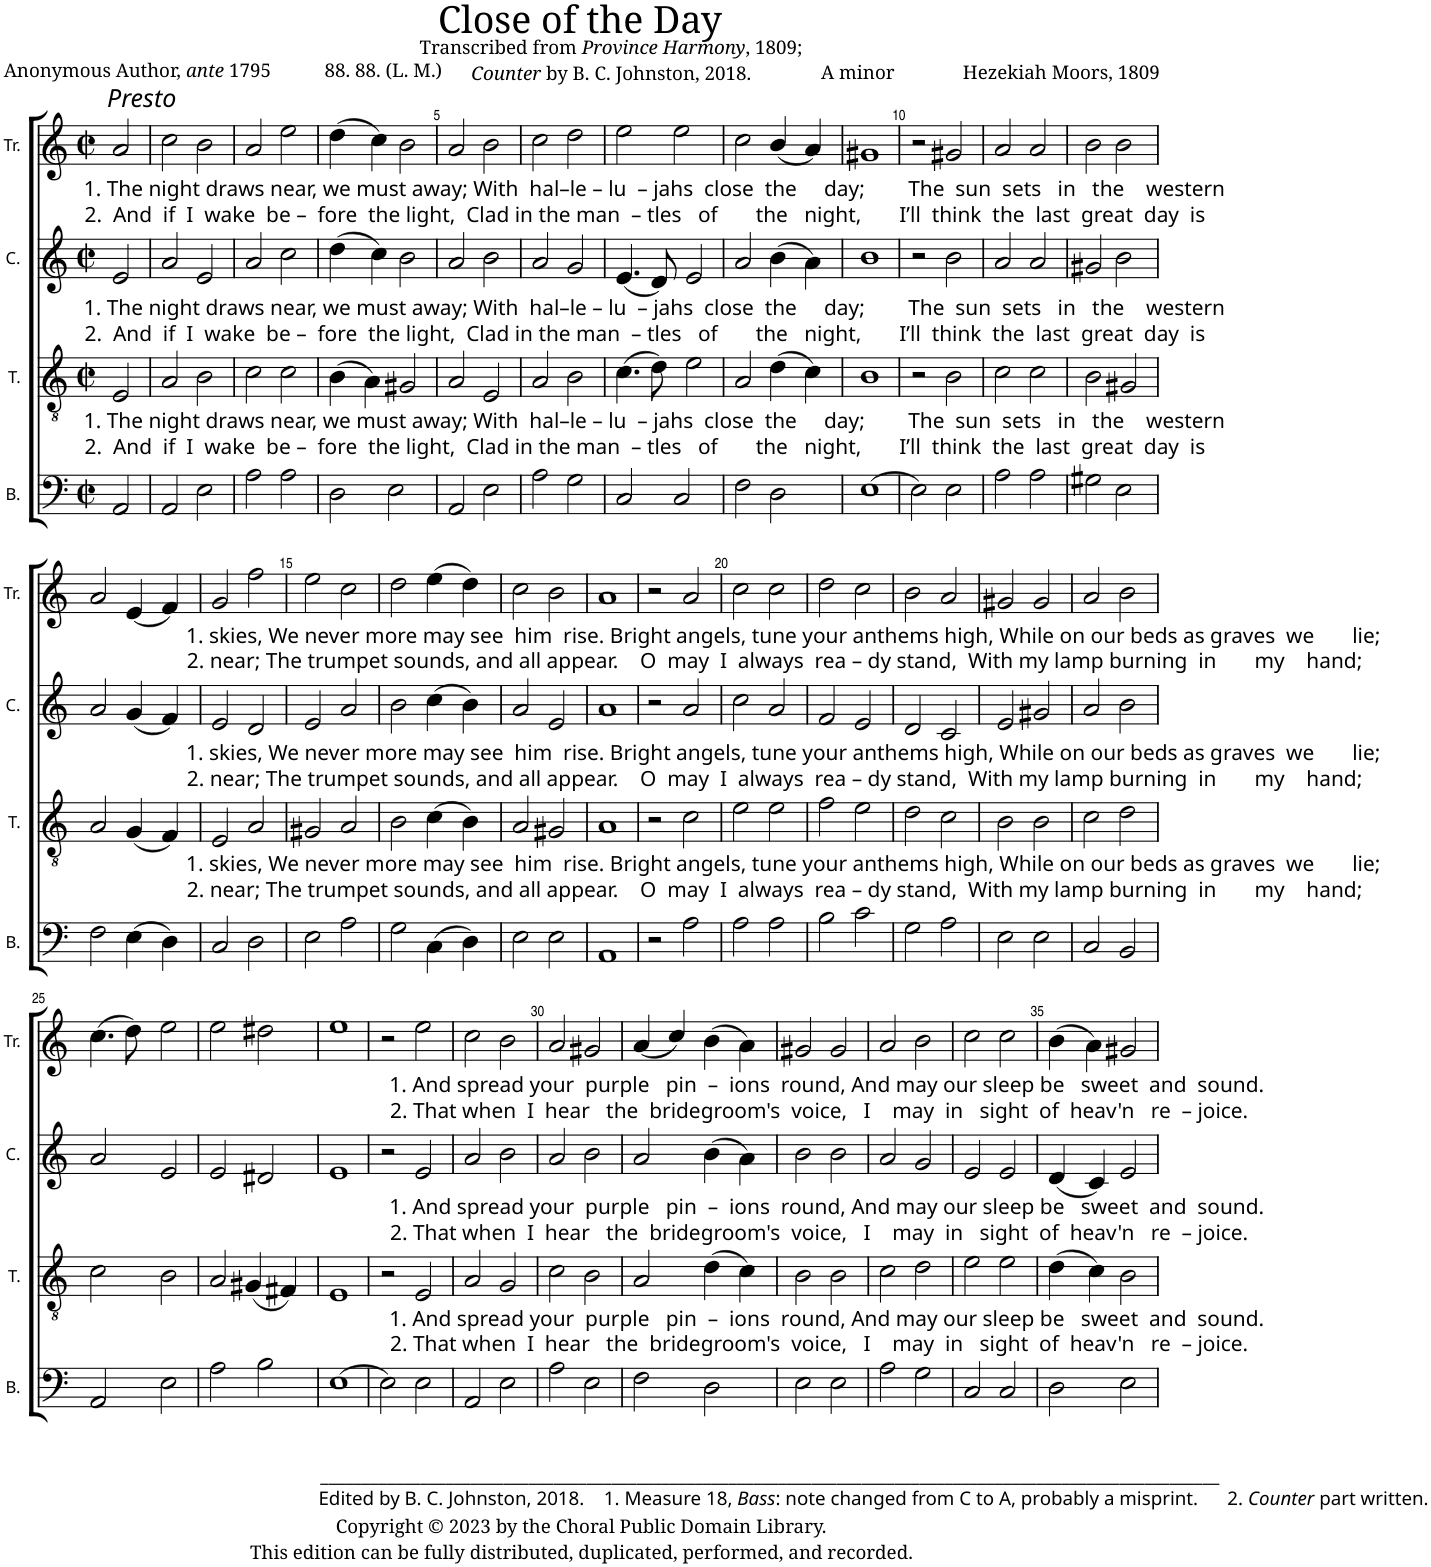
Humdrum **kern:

**kern	**kern	**kern	**kern
*part4	*part3	*part2	*part1
*staff4	*staff3	*staff2	*staff1
*I"B.	*I"T.	*I"C.	*I"Tr.
*I'B.	*I'T.	*I'C.	*I'Tr.
*clefF4	*clefGv2	*clefG2	*clefG2
*k[]	*k[]	*k[]	*k[]
*M2/2	*M2/2	*M2/2	*M2/2
*met(c|)	*met(c|)	*met(c|)	*met(c|)
=1	=1	=1	=1
!	!	!	!LO:TX:b:t=1. The night draws near, we must away; With  hal–le – lu  – jahs  close  the     day;        The  sun  sets   in   the    western
!	!	!	!LO:TX:b:t=2.  And  if  I  wake  be –  fore  the light,  Clad in the man  – tles   of       the   night,       I’ll  think  the  last  great  day  is
!	!	!	!LO:TX:a:i:t=Presto
!	!	!LO:TX:b:t=1. The night draws near, we must away; With  hal–le – lu  – jahs  close  the     day;        The  sun  sets   in   the    western	!
!	!	!LO:TX:b:t=2.  And  if  I  wake  be –  fore  the light,  Clad in the man  – tles   of       the   night,       I’ll  think  the  last  great  day  is	!
!	!LO:TX:b:t=1. The night draws near, we must away; With  hal–le – lu  – jahs  close  the     day;        The  sun  sets   in   the    western	!	!
!	!LO:TX:b:t=2.  And  if  I  wake  be –  fore  the light,  Clad in the man  – tles   of       the   night,       I’ll  think  the  last  great  day  is	!	!
2AA!/	2E!/	2e!/	2a!/
=2	=2	=2	=2
2AA!/	2A!/	2a!/	2cc!\
2E!\	2B!\	2e!/	2b!\
=3	=3	=3	=3
2A!\	2c!\	2a!/	2a!/
2A!\	2c!\	2cc!\	2ee!\
=4	=4	=4	=4
2D!\	(4B!\	(4dd!\	(4dd!\
.	4A!\)	4cc!\)	4cc!\)
2E!\	2G#X!/	2b!\	2b!\
=5	=5	=5	=5
2AA!/	2A!/	2a!/	2a!/
2E!\	2E!/	2b!\	2b!\
=6	=6	=6	=6
2A!\	2A!/	2a!/	2cc!\
2G!\	2B!\	2g!/	2dd!\
=7	=7	=7	=7
2C!/	(4.c!\	(4.e!/	2ee!\
.	8d!\)	8d!/)	.
2C!/	2e!\	2e!/	2ee!\
=8	=8	=8	=8
2F!\	2A!/	2a!/	2cc!\
2D!\	(4d!\	(4b!\	(4b!/
.	4c!\)	4a!\)	4a!/)
=9	=9	=9	=9
[1E!	1B!	1b!	1g#X!
=10	=10	=10	=10
2E!\]	2r	2r	2r
2E!\	2B!\	2b!\	2g#X!/
=11	=11	=11	=11
2A!\	2c!\	2a!/	2a!/
2A!\	2c!\	2a!/	2a!/
=12	=12	=12	=12
2G#X!\	2B!\	2g#X!/	2b!\
2E!\	2G#X!/	2b!\	2b!\
!!LO:LB:g=z
=13	=13	=13	=13
2F!\	2A!/	2a!/	2a!/
(4E!\	(4G!/	(4g!/	(4e!/
4D!\)	4F!/)	4f!/)	4f!/)
=14	=14	=14	=14
!	!	!	!LO:TX:b:t=1. skies, We never more may see  him  rise. Bright angels, tune your anthems high, While on our beds as graves  we       lie;
!	!	!	!LO:TX:b:t=2. near; The trumpet sounds, and all appear.    O&nbsp; may  I  always  rea – dy stand,  With my lamp burning  in       my    hand;
!	!	!LO:TX:b:t=1. skies, We never more may see  him  rise. Bright angels, tune your anthems high, While on our beds as graves  we       lie;	!
!	!	!LO:TX:b:t=2. near; The trumpet sounds, and all appear.    O&nbsp; may  I  always  rea – dy stand,  With my lamp burning  in       my    hand;	!
!	!LO:TX:b:t=1. skies, We never more may see  him  rise. Bright angels, tune your anthems high, While on our beds as graves  we       lie;	!	!
!	!LO:TX:b:t=2. near; The trumpet sounds, and all appear.    O&nbsp; may  I  always  rea – dy stand,  With my lamp burning  in       my    hand;	!	!
2C!/	2E!/	2e!/	2g!/
2D!\	2A!/	2d!/	2ff!\
=15	=15	=15	=15
2E!\	2G#X!/	2e!/	2ee!\
2A!\	2A!/	2a!/	2cc!\
=16	=16	=16	=16
2G!\	2B!\	2b!\	2dd!\
(4C!\	(4c!\	(4cc!\	(4ee!\
4D!\)	4B!\)	4b!\)	4dd!\)
=17	=17	=17	=17
2E!\	2A!/	2a!/	2cc!\
2E!\	2G#X!/	2e!/	2b!\
=18	=18	=18	=18
1AA!	1A!	1a!	1a!
=19	=19	=19	=19
2r	2r	2r	2r
2A!\	2c!\	2a!/	2a!/
=20	=20	=20	=20
2A!\	2e!\	2cc!\	2cc!\
2A!\	2e!\	2a!/	2cc!\
=21	=21	=21	=21
2B!\	2f!\	2f!/	2dd!\
2c!\	2e!\	2e!/	2cc!\
=22	=22	=22	=22
2G!\	2d!\	2d!/	2b!\
2A!\	2c!\	2c!/	2a!/
=23	=23	=23	=23
2E!\	2B!\	2e!/	2g#X!/
2E!\	2B!\	2g#X!/	2g#!/
=24	=24	=24	=24
2C!/	2c!\	2a!/	2a!/
2BB!/	2d!\	2b!\	2b!\
!!LO:LB:g=z
=25	=25	=25	=25
2AA!/	2c!\	2a!/	(4.cc!\
.	.	.	8dd!\)
2E!\	2B!\	2e!/	2ee!\
=26	=26	=26	=26
2A!\	2A!/	2e!/	2ee!\
2B!\	(4G#X!/	2d#X!/	2dd#X!\
.	4F#X!/)	.	.
=27	=27	=27	=27
[1E!	1E!	1e!	1ee!
=28	=28	=28	=28
!LO:TX:b:t=____________________________________________________________________________________________________________	!	!	!
!LO:TX:b:t=Edited by B. C. Johnston, 2018.    1. Measure 18,	!	!	!
!LO:TX:b:i:t=Bass	!	!	!
!LO:TX:b:t=&colon; note changed from C to A, probably a misprint.      2.	!	!	!
!LO:TX:b:i:t=Counter	!	!	!
!LO:TX:b:t=part written.	!	!	!
2E!\]	2r	2r	2r
!	!	!	!LO:TX:b:t=1. And spread your  purple   pin  –  ions  round, And may our sleep be   sweet  and  sound.
!	!	!	!LO:TX:b:t=2. That when  I  hear   the  bridegroom's  voice,   I    may  in   sight  of  heav'n   re  – joice.
!	!	!LO:TX:b:t=1. And spread your  purple   pin  –  ions  round, And may our sleep be   sweet  and  sound.	!
!	!	!LO:TX:b:t=2. That when  I  hear   the  bridegroom's  voice,   I    may  in   sight  of  heav'n   re  – joice.	!
!	!LO:TX:b:t=1. And spread your  purple   pin  –  ions  round, And may our sleep be   sweet  and  sound.	!	!
!	!LO:TX:b:t=2. That when  I  hear   the  bridegroom's  voice,   I    may  in   sight  of  heav'n   re  – joice.	!	!
2E!\	2E!/	2e!/	2ee!\
=29	=29	=29	=29
2AA!/	2A!/	2a!/	2cc!\
2E!\	2G!/	2b!\	2b!\
=30	=30	=30	=30
2A!\	2c!\	2a!/	2a!/
2E!\	2B!\	2b!\	2g#X!/
=31	=31	=31	=31
2F!\	2A!/	2a!/	(4a!/
.	.	.	4cc!/)
2D!\	(4d!\	(4b!\	(4b!\
.	4c!\)	4a!\)	4a!\)
=32	=32	=32	=32
2E!\	2B!\	2b!\	2g#X!/
2E!\	2B!\	2b!\	2g#!/
=33	=33	=33	=33
2A!\	2c!\	2a!/	2a!/
2G!\	2d!\	2g!/	2b!\
=34	=34	=34	=34
2C!/	2e!\	2e!/	2cc!\
2C!/	2e!\	2e!/	2cc!\
=35	=35	=35	=35
2D!\	(4d!\	(4d!/	(4b!\
.	4c!\)	4c!/)	4a!\)
2E!\	2B!\	2e!/	2g#X!/
=	=	=	=
*-	*-	*-	*-
